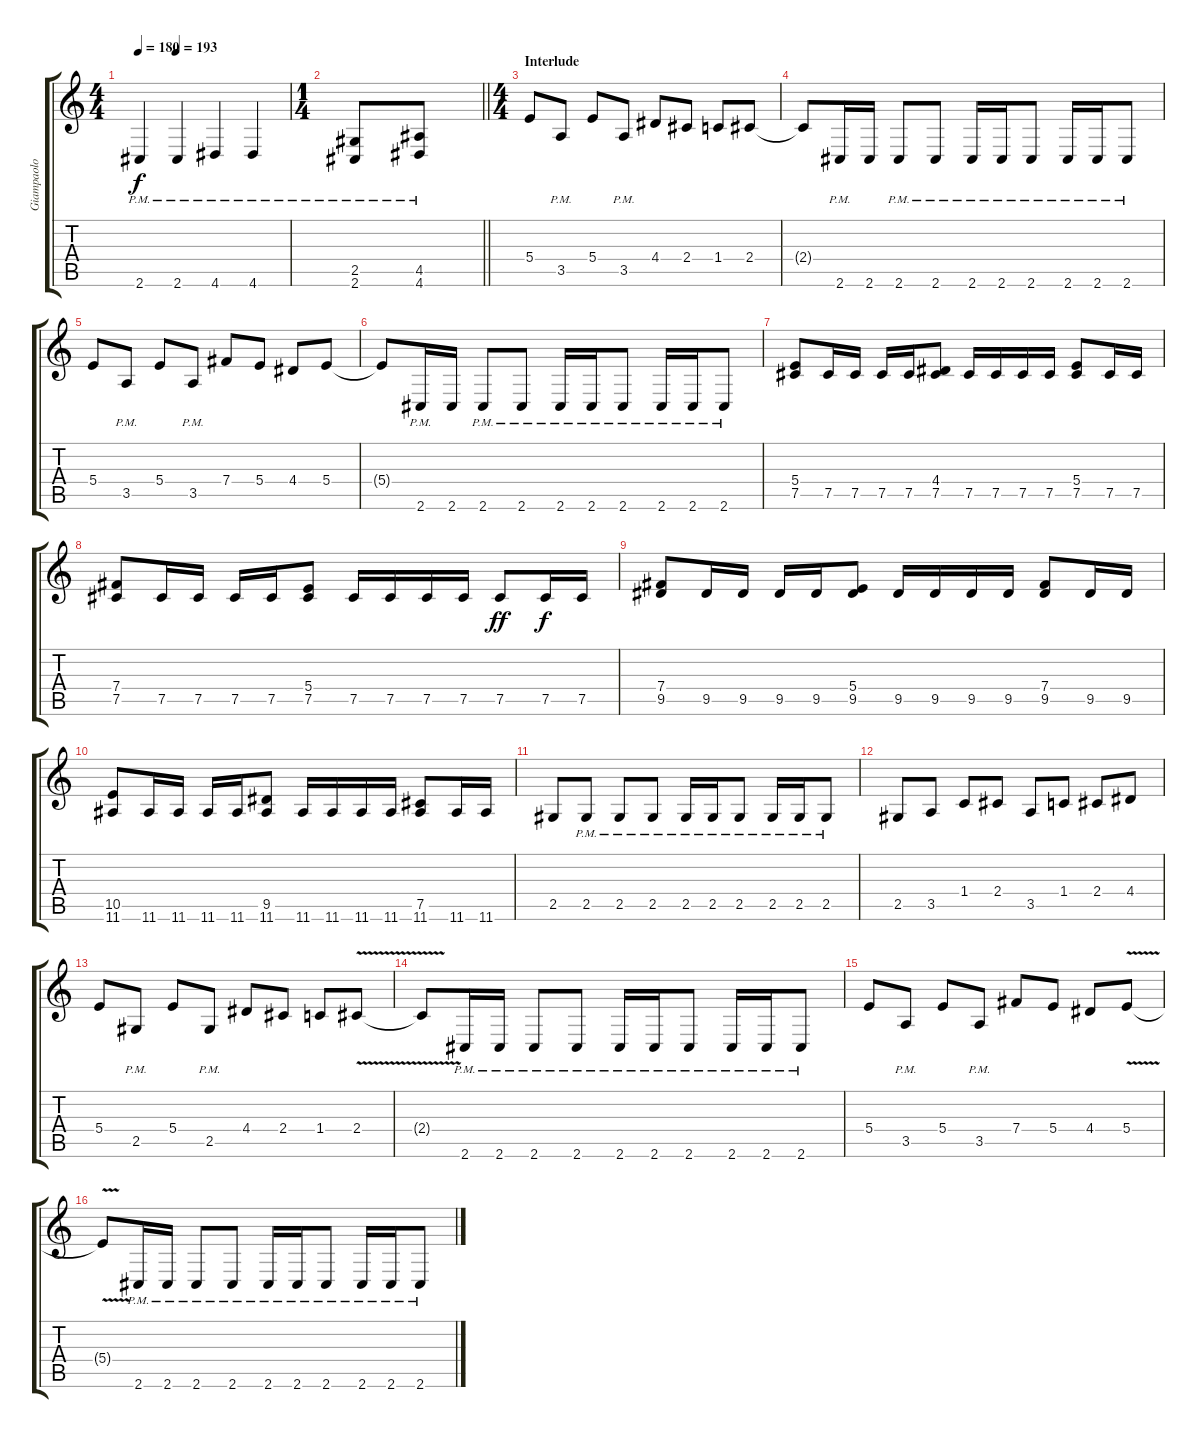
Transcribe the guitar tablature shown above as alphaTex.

\track ("Giampaolo Caprino (6-String)" "Giampaolo ") {instrument overdrivenguitar}
\staff {score tabs}
\tuning (Db4 Ab3 E3 B2 Gb2 B1) {hide}
\ts (4 4)
\tempo 180
\tempo (193 0.25)
\clef g2
\ks c
2.6{pm}.4{dy f} 2.6{pm}.4 4.6{pm}.4 4.6{pm}.4 |
\ts (1 4)
\barLineRight lightlight
(2.5{pm} 2.6{pm}).8 (4.5{pm} 4.6{pm}).8 |
\ts (4 4)
\section ("" "Interlude")
5.4.8 3.5{pm}.8 5.4.8 3.5{pm}.8 4.4.8 2.4.8 1.4.8 2.4.8 |
2.4{t}.8 2.6{pm}.16 2.6.16 2.6{pm}.8 2.6{pm}.8 2.6{pm}.16 2.6{pm}.16 2.6{pm}.8 2.6{pm}.16 2.6{pm}.16 2.6{pm}.8 |
5.4.8 3.5{pm}.8 5.4.8 3.5{pm}.8 7.4.8 5.4.8 4.4.8 5.4.8 |
5.4{t}.8 2.6{pm}.16 2.6.16 2.6{pm}.8 2.6{pm}.8 2.6{pm}.16 2.6{pm}.16 2.6{pm}.8 2.6{pm}.16 2.6{pm}.16 2.6{pm}.8 |
(5.4 7.5).8 7.5.16 7.5.16 7.5.16 7.5.16 (4.4 7.5).8 7.5.16 7.5.16 7.5.16 7.5.16 (5.4 7.5).8 7.5.16 7.5.16 |
(7.4 7.5).8 7.5.16 7.5.16 7.5.16 7.5.16 (5.4 7.5).8 7.5.16 7.5.16 7.5.16 7.5.16 7.5.8{dy ff} 7.5.16{dy f} 7.5.16 |
(7.4 9.5).8 9.5.16 9.5.16 9.5.16 9.5.16 (5.4 9.5).8 9.5.16 9.5.16 9.5.16 9.5.16 (7.4 9.5).8 9.5.16 9.5.16 |
(10.5 11.6).8 11.6.16 11.6.16 11.6.16 11.6.16 (9.5 11.6).8 11.6.16 11.6.16 11.6.16 11.6.16 (7.5 11.6).8 11.6.16 11.6.16 |
2.5.8 2.5{pm}.8 2.5{pm}.8 2.5{pm}.8 2.5{pm}.16 2.5{pm}.16 2.5{pm}.8 2.5{pm}.16 2.5{pm}.16 2.5{pm}.8 |
2.5.8 3.5.8 1.4.8 2.4.8 3.5.8 1.4.8 2.4.8 4.4.8 |
5.4.8 2.5{pm}.8 5.4.8 2.5{pm}.8 4.4.8 2.4.8 1.4.8 2.4{v}.8 |
2.4{t}.8 2.6{pm}.16 2.6{pm}.16 2.6{pm}.8 2.6{pm}.8 2.6{pm}.16 2.6{pm}.16 2.6{pm}.8 2.6{pm}.16 2.6{pm}.16 2.6{pm}.8 |
5.4.8 3.5{pm}.8 5.4.8 3.5{pm}.8 7.4.8 5.4.8 4.4.8 5.4{v}.8 |
5.4{t}.8 2.6{pm}.16 2.6{pm}.16 2.6{pm}.8 2.6{pm}.8 2.6{pm}.16 2.6{pm}.16 2.6{pm}.8 2.6{pm}.16 2.6{pm}.16 2.6{pm}.8
